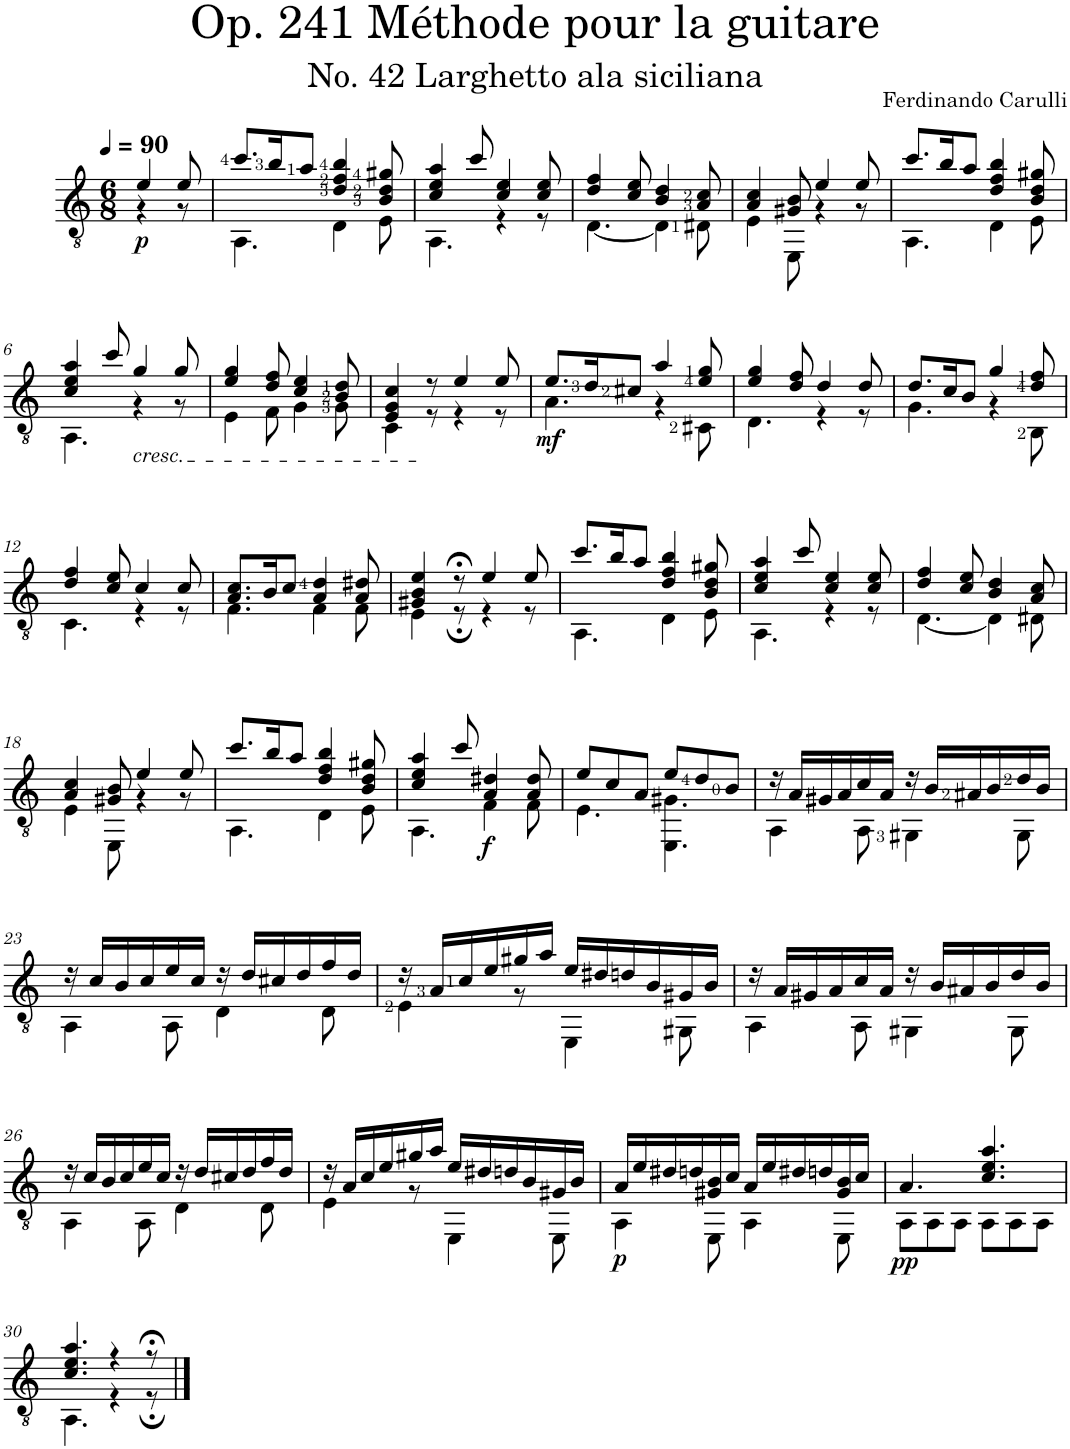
**kern	**dynam
*part1	*part1
*staff1	*staff1
*I"Classical Guitar	*
*clefGv2	*
*k[]	*
*a:	*
*M6/8	*
*MM90	*
=	=
*^	*
!	!	!LO:DY:b
4e/	4r	p
8e/	8r	.
=1	=1	=1
8.cc/L	4.AA\	.
16b/K	.	.
8a/J	.	.
4d/ 4f/ 4b/	4D\	.
8B/ 8d/ 8g#X/	8E\	.
=2	=2	=2
4c/ 4e/ 4a/	4.AA\	.
8cc/	.	.
4c/ 4e/	4r	.
8c/ 8e/	8r	.
=3	=3	=3
4d/ 4f/	[4.D\	.
8c/ 8e/	.	.
4B/ 4d/	4D\]	.
8A/ 8c/	8D#X\	.
=4	=4	=4
4A/ 4c/	4E\	.
8G#X/ 8B/	8EE\	.
4e/	4r	.
8e/	8r	.
=5	=5	=5
8.cc/L	4.AA\	.
16b/K	.	.
8a/J	.	.
4d/ 4f/ 4b/	4D\	.
8B/ 8d/ 8g#X/	8E\	.
!!LO:LB:g=z	!!
=6	=6	=6
4c/ 4e/ 4a/	4.AA\	.
8cc/	.	.
!LO:TX:b:i:t=cresc.	!	!
4g/	4r	.
8g/	8r	.
=7	=7	=7
4e/ 4g/	4E\	.
8d/ 8f/	8F\	.
4c/ 4e/	4G\	.
8B/ 8d/	8G\	.
=8	=8	=8
4E/ 4G/ 4c/	4C\	.
8r	8r	.
4e/	4r	.
8e/	8r	.
=9	=9	=9
!	!	!LO:DY:b
8.e/L	4.A\	mf
16d/K	.	.
8c#X/J	.	.
4a/	4r	.
8e/ 8g/	8C#X\	.
=10	=10	=10
4e/ 4g/	4.D\	.
8d/ 8f/	.	.
4d/	4r	.
8d/	8r	.
=11	=11	=11
8.d/L	4.G\	.
16c/K	.	.
8B/J	.	.
4g/	4r	.
8d/ 8f/	8BB\	.
!!LO:LB:g=z	!!
=12	=12	=12
4d/ 4f/	4.C\	.
8c/ 8e/	.	.
4c/	4r	.
8c/	8r	.
=13	=13	=13
8.A/ 8.c/L	4.F\	.
16B/K	.	.
8c/J	.	.
4A/ 4d/	4F\	.
8A/ 8d#X/	8F\	.
=14	=14	=14
4G#X/ 4B/ 4e/	4E\	.
8r;<	8r;	.
4e/	4r	.
8e/	8r	.
=15	=15	=15
8.cc/L	4.AA\	.
16b/K	.	.
8a/J	.	.
4d/ 4f/ 4b/	4D\	.
8B/ 8d/ 8g#X/	8E\	.
=16	=16	=16
4c/ 4e/ 4a/	4.AA\	.
8cc/	.	.
4c/ 4e/	4r	.
8c/ 8e/	8r	.
=17	=17	=17
4d/ 4f/	[4.D\	.
8c/ 8e/	.	.
4B/ 4d/	4D\]	.
8A/ 8c/	8D#X\	.
!!LO:LB:g=z	!!
=18	=18	=18
4A/ 4c/	4E\	.
8G#X/ 8B/	8EE\	.
4e/	4r	.
8e/	8r	.
=19	=19	=19
8.cc/L	4.AA\	.
16b/K	.	.
8a/J	.	.
4d/ 4f/ 4b/	4D\	.
8B/ 8d/ 8g#X/	8E\	.
=20	=20	=20
4c/ 4e/ 4a/	4.AA\	.
8cc/	.	.
!	!	!LO:DY:b
4A/ 4d#X/	4F\	f
8A/ 8d#/	8F\	.
=21	=21	=21
8e/L	4.E\	.
8c/	.	.
8A/J	.	.
8e/L	4.EE\ 4.G#X\	.
8d/	.	.
8B/J	.	.
=22	=22	=22
16r	4AA\	.
16A/LL	.	.
16G#X/	.	.
16A/	.	.
16c/	8AA\	.
16A/JJ	.	.
16r	4GG#X\	.
16B/LL	.	.
16A#X/	.	.
16B/	.	.
16d/	8GG#\	.
16B/JJ	.	.
!!LO:LB:g=z	!!
=23	=23	=23
16r	4AA\	.
16c/LL	.	.
16B/	.	.
16c/	.	.
16e/	8AA\	.
16c/JJ	.	.
16r	4D\	.
16d/LL	.	.
16c#X/	.	.
16d/	.	.
16f/	8D\	.
16d/JJ	.	.
=24	=24	=24
16r	4E\	.
16A/LL	.	.
16c/	.	.
16e/	.	.
16g#X/	8r	.
16a/JJ	.	.
16e/LL	4EE\	.
16d#X/	.	.
16dn/	.	.
16B/	.	.
16G#X/	8GG#X\	.
16B/JJ	.	.
=25	=25	=25
16r	4AA\	.
16A/LL	.	.
16G#X/	.	.
16A/	.	.
16c/	8AA\	.
16A/JJ	.	.
16r	4GG#X\	.
16B/LL	.	.
16A#X/	.	.
16B/	.	.
16d/	8GG#\	.
16B/JJ	.	.
!!LO:LB:g=z	!!
=26	=26	=26
16r	4AA\	.
16c/LL	.	.
16B/	.	.
16c/	.	.
16e/	8AA\	.
16c/JJ	.	.
16r	4D\	.
16d/LL	.	.
16c#X/	.	.
16d/	.	.
16f/	8D\	.
16d/JJ	.	.
=27	=27	=27
16r	4E\	.
16A/LL	.	.
16c/	.	.
16e/	.	.
16g#X/	8r	.
16a/JJ	.	.
16e/LL	4EE\	.
16d#X/	.	.
16dn/	.	.
16B/	.	.
16G#X/	8EE\	.
16B/JJ	.	.
=28	=28	=28
!	!	!LO:DY:b
16A/LL	4AA\	p
16e/	.	.
16d#X/	.	.
16dn/	.	.
16G#X/ 16B/	8EE\	.
16c/JJ	.	.
16A/LL	4AA\	.
16e/	.	.
16d#X/	.	.
16dn/	.	.
16G#/ 16B/	8EE\	.
16c/JJ	.	.
=29	=29	=29
!	!	!LO:DY:b
4.A/	8AA\L	pp
.	8AA\	.
.	8AA\J	.
4.c/ 4.e/ 4.a/	8AA\L	.
.	8AA\	.
.	8AA\J	.
!!LO:LB:g=z	!!
=30	=30	=30
4.c/ 4.e/ 4.a/	4.AA\	.
4r	4r	.
8r;<	8r;	.
*v	*v	*
==	==
*-	*-
